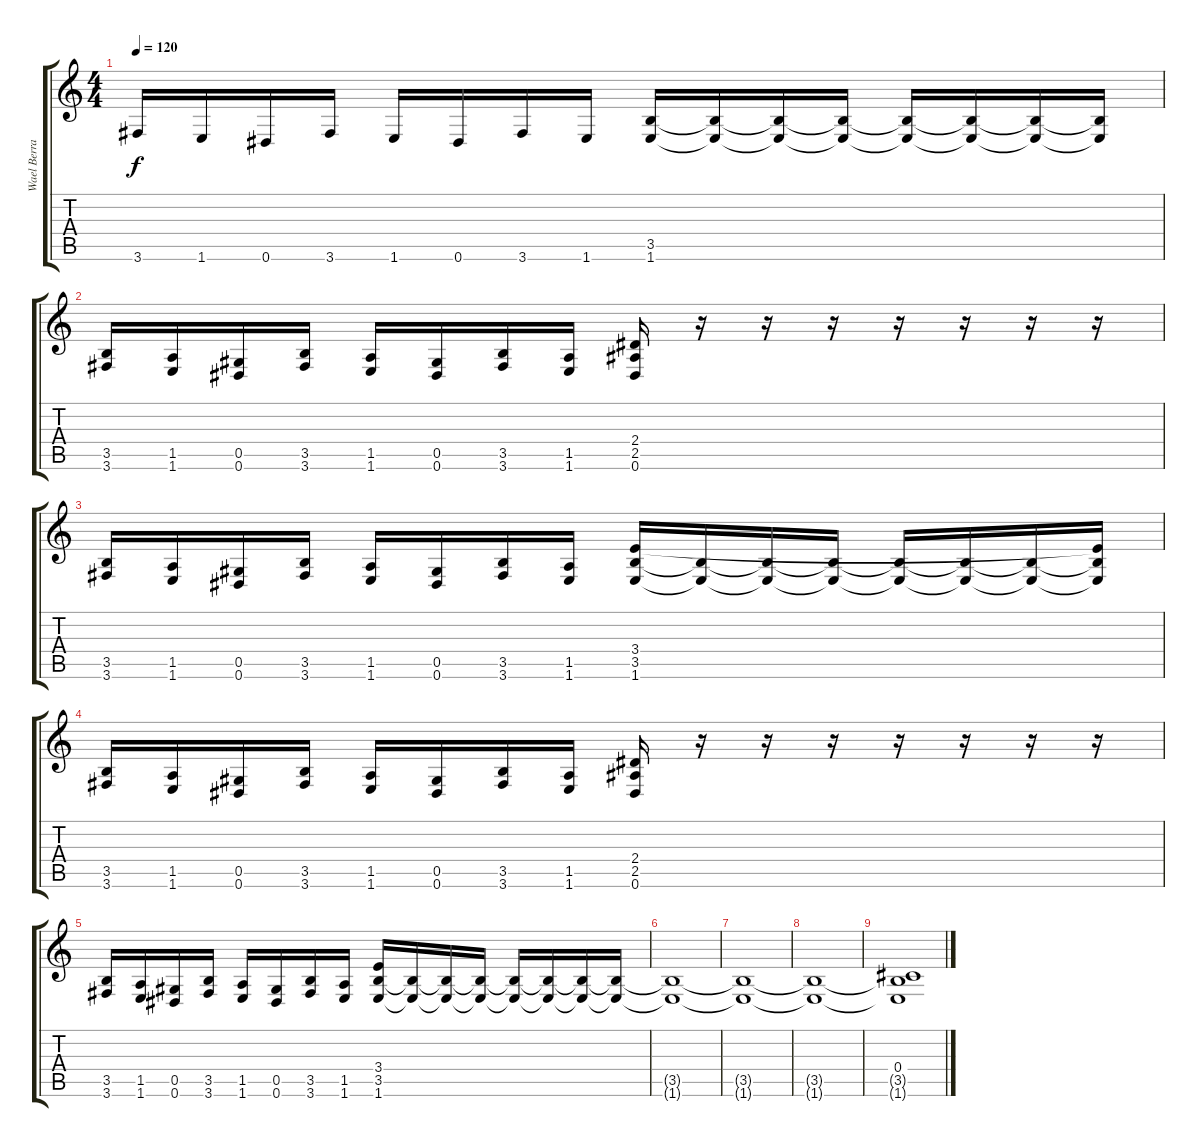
\track ("Wael Berrais" "Wael Berra") {instrument distortionguitar}
\staff {score tabs}
\tuning (Eb4 Bb3 Gb3 Db3 Ab2 Eb2) {hide}
\ts (4 4)
\tempo 120
\clef g2
\ks c
3.6.16{dy f} 1.6.16 0.6.16 3.6.16 1.6.16 0.6.16 3.6.16 1.6.16 (3.5 1.6).16 (3.5{t} 1.6{t}).16 (3.5{t} 1.6{t}).16 (3.5{t} 1.6{t}).16 (3.5{t} 1.6{t}).16 (3.5{t} 1.6{t}).16 (3.5{t} 1.6{t}).16 (3.5{t} 1.6{t}).16 |
(3.5 3.6).16 (1.5 1.6).16 (0.5 0.6).16 (3.5 3.6).16 (1.5 1.6).16 (0.5 0.6).16 (3.5 3.6).16 (1.5 1.6).16 (2.4 2.5 0.6).16 r.16 r.16 r.16 r.16 r.16 r.16 r.16 |
(3.5 3.6).16 (1.5 1.6).16 (0.5 0.6).16 (3.5 3.6).16 (1.5 1.6).16 (0.5 0.6).16 (3.5 3.6).16 (1.5 1.6).16 (3.4 3.5 1.6).16 (3.5{t} 1.6{t}).16 (3.5{t} 1.6{t}).16 (3.5{t} 1.6{t}).16 (3.5{t} 1.6{t}).16 (3.5{t} 1.6{t}).16 (3.5{t} 1.6{t}).16 (3.4{t} 3.5{t} 1.6{t}).16 |
(3.5 3.6).16 (1.5 1.6).16 (0.5 0.6).16 (3.5 3.6).16 (1.5 1.6).16 (0.5 0.6).16 (3.5 3.6).16 (1.5 1.6).16 (2.4 2.5 0.6).16 r.16 r.16 r.16 r.16 r.16 r.16 r.16 |
(3.5 3.6).16 (1.5 1.6).16 (0.5 0.6).16 (3.5 3.6).16 (1.5 1.6).16 (0.5 0.6).16 (3.5 3.6).16 (1.5 1.6).16 (3.4 3.5 1.6).16 (3.5{t} 1.6{t}).16 (3.5{t} 1.6{t}).16 (3.5{t} 1.6{t}).16 (3.5{t} 1.6{t}).16 (3.5{t} 1.6{t}).16 (3.5{t} 1.6{t}).16 (3.5{t} 1.6{t}).16 |
(3.5{t} 1.6{t}).1{volume 12} |
(3.5{t} 1.6{t}).1{volume 10} |
(3.5{t} 1.6{t}).1{volume 7} |
(0.4 3.5{t} 1.6{t}).1{volume 2}
